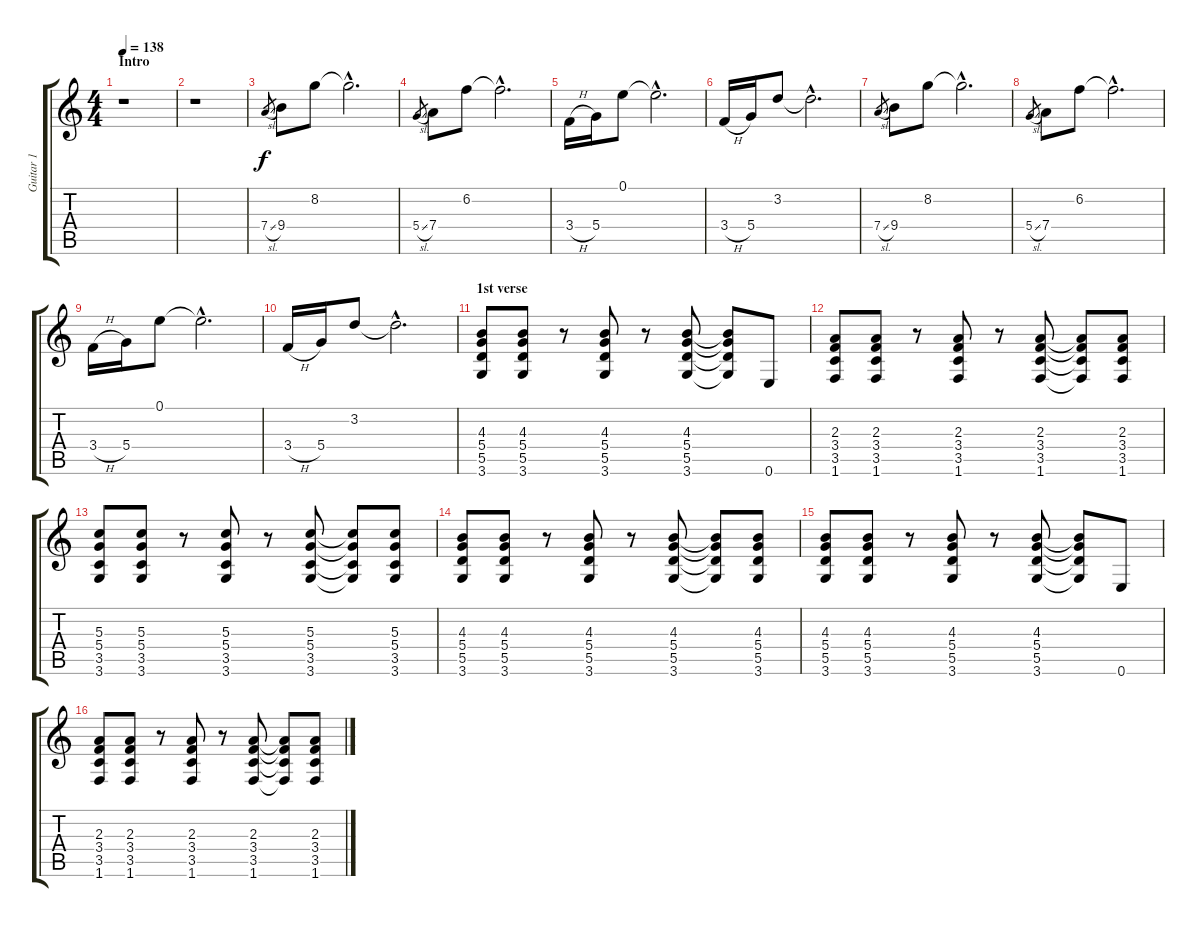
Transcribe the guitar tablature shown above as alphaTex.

\track ("Guitar 1" "Guitar 1") {instrument overdrivenguitar}
\staff {score tabs}
\tuning (E4 B3 G3 D3 A2 E2) {hide}
\ts (4 4)
\section ("" "Intro")
\tempo 138
\clef g2
\ks c
r.1{dy f instrument overdrivenguitar} |
r.1 |
7.4{sl}.8{gr} 9.4.8 8.2.8 8.2{hac t}.2{d} |
5.4{sl}.8{gr} 7.4.8 6.2.8 6.2{hac t}.2{d} |
3.4{h}.16 5.4.16 0.1.8 0.1{hac t}.2{d} |
3.4{h}.16 5.4.16 3.2.8 3.2{hac t}.2{d} |
7.4{sl}.8{gr} 9.4.8 8.2.8 8.2{hac t}.2{d} |
5.4{sl}.8{gr} 7.4.8 6.2.8 6.2{hac t}.2{d} |
3.4{h}.16 5.4.16 0.1.8 0.1{hac t}.2{d} |
3.4{h}.16 5.4.16 3.2.8 3.2{hac t}.2{d} |
\section ("" "1st verse")
(4.3 5.4 5.5 3.6).8 (4.3 5.4 5.5 3.6).8 r.8 (4.3 5.4 5.5 3.6).8 r.8 (4.3 5.4 5.5 3.6).8 (4.3{t} 5.4{t} 5.5{t} 3.6{t}).8 0.6.8 |
(2.3 3.4 3.5 1.6).8 (2.3 3.4 3.5 1.6).8 r.8 (2.3 3.4 3.5 1.6).8 r.8 (2.3 3.4 3.5 1.6).8 (2.3{t} 3.4{t} 3.5{t} 1.6{t}).8 (2.3 3.4 3.5 1.6).8 |
(5.3 5.4 3.5 3.6).8 (5.3 5.4 3.5 3.6).8 r.8 (5.3 5.4 3.5 3.6).8 r.8 (5.3 5.4 3.5 3.6).8 (5.3{t} 5.4{t} 3.5{t} 3.6{t}).8 (5.3 5.4 3.5 3.6).8 |
(4.3 5.4 5.5 3.6).8 (4.3 5.4 5.5 3.6).8 r.8 (4.3 5.4 5.5 3.6).8 r.8 (4.3 5.4 5.5 3.6).8 (4.3{t} 5.4{t} 5.5{t} 3.6{t}).8 (4.3 5.4 5.5 3.6).8 |
(4.3 5.4 5.5 3.6).8 (4.3 5.4 5.5 3.6).8 r.8 (4.3 5.4 5.5 3.6).8 r.8 (4.3 5.4 5.5 3.6).8 (4.3{t} 5.4{t} 5.5{t} 3.6{t}).8 0.6.8 |
(2.3 3.4 3.5 1.6).8 (2.3 3.4 3.5 1.6).8 r.8 (2.3 3.4 3.5 1.6).8 r.8 (2.3 3.4 3.5 1.6).8 (2.3{t} 3.4{t} 3.5{t} 1.6{t}).8 (2.3 3.4 3.5 1.6).8
